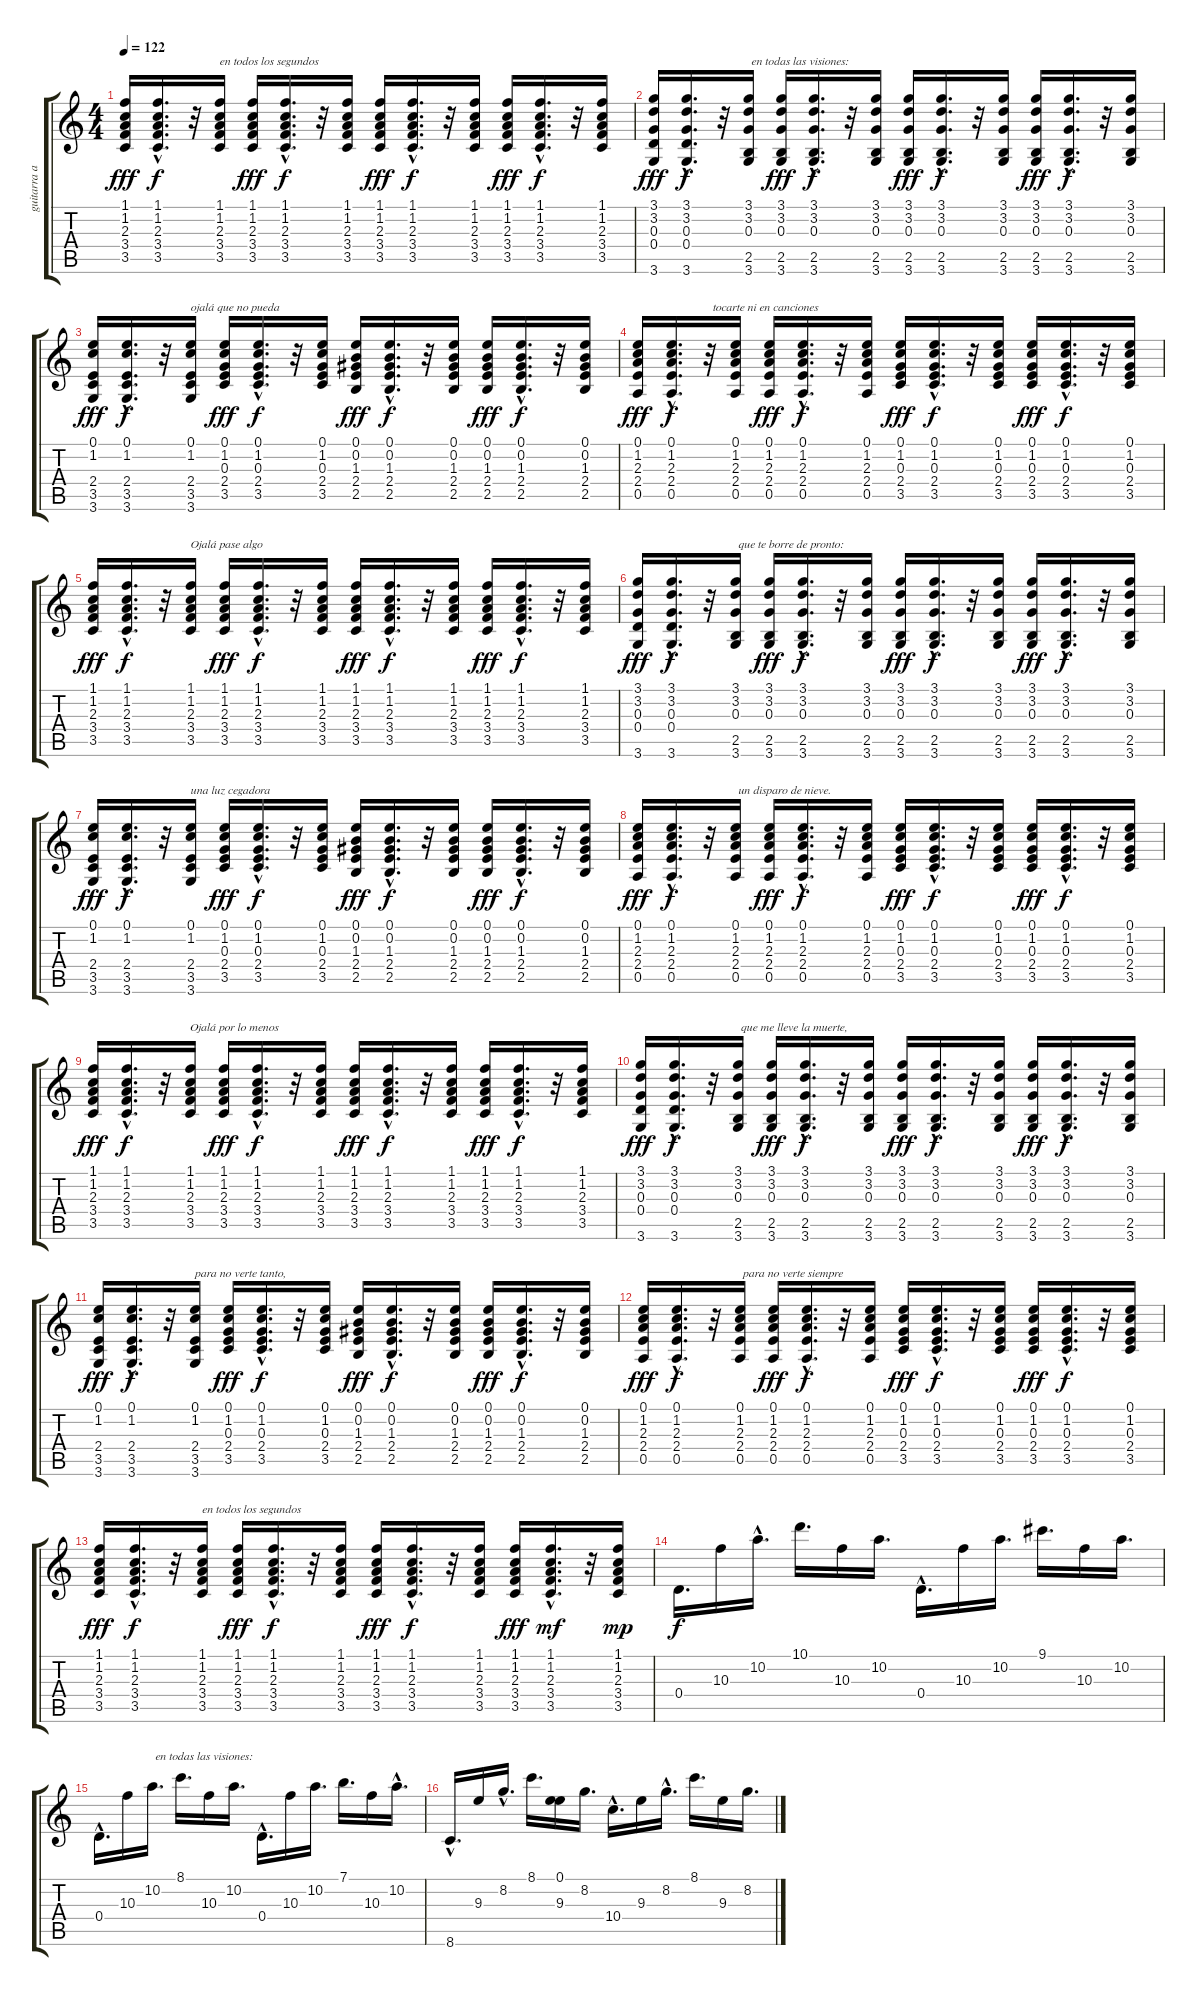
\track ("guitarra acustica" "guitarra a") {instrument acousticguitarnylon}
\staff {score tabs}
\tuning (E4 B3 G3 D3 A2 E2) {hide}
\ts (4 4)
\tempo 122
\clef g2
\ks c
(1.1 1.2 2.3 3.4 3.5).16{dy fff} (1.1{hac} 1.2{hac} 2.3{hac} 3.4{hac} 3.5{hac}).16{d dy f} r.32 (1.1 1.2 2.3 3.4 3.5).16{txt "en todos los segundos"} (1.1 1.2 2.3 3.4 3.5).16{dy fff} (1.1{hac} 1.2{hac} 2.3{hac} 3.4{hac} 3.5{hac}).16{d dy f} r.32 (1.1 1.2 2.3 3.4 3.5).16 (1.1 1.2 2.3 3.4 3.5).16{dy fff} (1.1{hac} 1.2{hac} 2.3{hac} 3.4{hac} 3.5{hac}).16{d dy f} r.32 (1.1 1.2 2.3 3.4 3.5).16 (1.1 1.2 2.3 3.4 3.5).16{dy fff} (1.1{hac} 1.2{hac} 2.3{hac} 3.4{hac} 3.5{hac}).16{d dy f} r.32 (1.1 1.2 2.3 3.4 3.5).16 |
(3.1 3.2 0.3 0.4 3.6).16{dy fff} (3.1{hac} 3.2{hac} 0.3{hac} 0.4{hac} 3.6{hac}).16{d dy f} r.32 (3.1 3.2 0.3 2.5 3.6).16{txt " en todas las visiones: "} (3.1 3.2 0.3 2.5 3.6).16{dy fff} (3.1{hac} 3.2{hac} 0.3{hac} 2.5{hac} 3.6{hac}).16{d dy f} r.32 (3.1 3.2 0.3 2.5 3.6).16 (3.1 3.2 0.3 2.5 3.6).16{dy fff} (3.1{hac} 3.2{hac} 0.3{hac} 2.5{hac} 3.6{hac}).16{d dy f} r.32 (3.1 3.2 0.3 2.5 3.6).16 (3.1 3.2 0.3 2.5 3.6).16{dy fff} (3.1{hac} 3.2{hac} 0.3{hac} 2.5{hac} 3.6{hac}).16{d dy f} r.32 (3.1 3.2 0.3 2.5 3.6).16 |
(0.1 1.2 2.4 3.5 3.6).16{dy fff} (0.1{hac} 1.2{hac} 2.4{hac} 3.5{hac} 3.6{hac}).16{d dy f} r.32 (0.1 1.2 2.4 3.5 3.6).16{txt "ojalá que no pueda "} (0.1 1.2 0.3 2.4 3.5).16{dy fff} (0.1{hac} 1.2{hac} 0.3{hac} 2.4{hac} 3.5{hac}).16{d dy f} r.32 (0.1 1.2 0.3 2.4 3.5).16 (0.1 0.2 1.3 2.4 2.5).16{dy fff} (0.1{hac} 0.2{hac} 1.3{hac} 2.4{hac} 2.5{hac}).16{d dy f} r.32 (0.1 0.2 1.3 2.4 2.5).16 (0.1 0.2 1.3 2.4 2.5).16{dy fff} (0.1{hac} 0.2{hac} 1.3{hac} 2.4{hac} 2.5{hac}).16{d dy f} r.32 (0.1 0.2 1.3 2.4 2.5).16 |
(0.1 1.2 2.3 2.4 0.5).16{dy fff} (0.1{hac} 1.2{hac} 2.3{hac} 2.4{hac} 0.5{hac}).16{d dy f} r.32{txt " tocarte ni en canciones "} (0.1 1.2 2.3 2.4 0.5).16 (0.1 1.2 2.3 2.4 0.5).16{dy fff} (0.1{hac} 1.2{hac} 2.3{hac} 2.4{hac} 0.5{hac}).16{d dy f} r.32 (0.1 1.2 2.3 2.4 0.5).16 (0.1 1.2 0.3 2.4 3.5).16{dy fff} (0.1{hac} 1.2{hac} 0.3{hac} 2.4{hac} 3.5{hac}).16{d dy f} r.32 (0.1 1.2 0.3 2.4 3.5).16 (0.1 1.2 0.3 2.4 3.5).16{dy fff} (0.1{hac} 1.2{hac} 0.3{hac} 2.4{hac} 3.5{hac}).16{d dy f} r.32 (0.1 1.2 0.3 2.4 3.5).16 |
(1.1 1.2 2.3 3.4 3.5).16{dy fff} (1.1{hac} 1.2{hac} 2.3{hac} 3.4{hac} 3.5{hac}).16{d dy f} r.32 (1.1 1.2 2.3 3.4 3.5).16{txt "Ojalá pase algo "} (1.1 1.2 2.3 3.4 3.5).16{dy fff} (1.1{hac} 1.2{hac} 2.3{hac} 3.4{hac} 3.5{hac}).16{d dy f} r.32 (1.1 1.2 2.3 3.4 3.5).16 (1.1 1.2 2.3 3.4 3.5).16{dy fff} (1.1{hac} 1.2{hac} 2.3{hac} 3.4{hac} 3.5{hac}).16{d dy f} r.32 (1.1 1.2 2.3 3.4 3.5).16 (1.1 1.2 2.3 3.4 3.5).16{dy fff} (1.1{hac} 1.2{hac} 2.3{hac} 3.4{hac} 3.5{hac}).16{d dy f} r.32 (1.1 1.2 2.3 3.4 3.5).16 |
(3.1 3.2 0.3 0.4 3.6).16{dy fff} (3.1{hac} 3.2{hac} 0.3{hac} 0.4{hac} 3.6{hac}).16{d dy f} r.32 (3.1 3.2 0.3 2.5 3.6).16{txt " que te borre de pronto: "} (3.1 3.2 0.3 2.5 3.6).16{dy fff} (3.1{hac} 3.2{hac} 0.3{hac} 2.5{hac} 3.6{hac}).16{d dy f} r.32 (3.1 3.2 0.3 2.5 3.6).16 (3.1 3.2 0.3 2.5 3.6).16{dy fff} (3.1{hac} 3.2{hac} 0.3{hac} 2.5{hac} 3.6{hac}).16{d dy f} r.32 (3.1 3.2 0.3 2.5 3.6).16 (3.1 3.2 0.3 2.5 3.6).16{dy fff} (3.1{hac} 3.2{hac} 0.3{hac} 2.5{hac} 3.6{hac}).16{d dy f} r.32 (3.1 3.2 0.3 2.5 3.6).16 |
(0.1 1.2 2.4 3.5 3.6).16{dy fff} (0.1{hac} 1.2{hac} 2.4{hac} 3.5{hac} 3.6{hac}).16{d dy f} r.32 (0.1 1.2 2.4 3.5 3.6).16{txt "una luz cegadora"} (0.1 1.2 0.3 2.4 3.5).16{dy fff} (0.1{hac} 1.2{hac} 0.3{hac} 2.4{hac} 3.5{hac}).16{d dy f} r.32 (0.1 1.2 0.3 2.4 3.5).16 (0.1 0.2 1.3 2.4 2.5).16{dy fff} (0.1{hac} 0.2{hac} 1.3{hac} 2.4{hac} 2.5{hac}).16{d dy f} r.32 (0.1 0.2 1.3 2.4 2.5).16 (0.1 0.2 1.3 2.4 2.5).16{dy fff} (0.1{hac} 0.2{hac} 1.3{hac} 2.4{hac} 2.5{hac}).16{d dy f} r.32 (0.1 0.2 1.3 2.4 2.5).16 |
(0.1 1.2 2.3 2.4 0.5).16{dy fff} (0.1{hac} 1.2{hac} 2.3{hac} 2.4{hac} 0.5{hac}).16{d dy f} r.32 (0.1 1.2 2.3 2.4 0.5).16{txt " un disparo de nieve. "} (0.1 1.2 2.3 2.4 0.5).16{dy fff} (0.1{hac} 1.2{hac} 2.3{hac} 2.4{hac} 0.5{hac}).16{d dy f} r.32 (0.1 1.2 2.3 2.4 0.5).16 (0.1 1.2 0.3 2.4 3.5).16{dy fff} (0.1{hac} 1.2{hac} 0.3{hac} 2.4{hac} 3.5{hac}).16{d dy f} r.32 (0.1 1.2 0.3 2.4 3.5).16 (0.1 1.2 0.3 2.4 3.5).16{dy fff} (0.1{hac} 1.2{hac} 0.3{hac} 2.4{hac} 3.5{hac}).16{d dy f} r.32 (0.1 1.2 0.3 2.4 3.5).16 |
(1.1 1.2 2.3 3.4 3.5).16{dy fff} (1.1{hac} 1.2{hac} 2.3{hac} 3.4{hac} 3.5{hac}).16{d dy f} r.32 (1.1 1.2 2.3 3.4 3.5).16{txt "Ojalá por lo menos "} (1.1 1.2 2.3 3.4 3.5).16{dy fff} (1.1{hac} 1.2{hac} 2.3{hac} 3.4{hac} 3.5{hac}).16{d dy f} r.32 (1.1 1.2 2.3 3.4 3.5).16 (1.1 1.2 2.3 3.4 3.5).16{dy fff} (1.1{hac} 1.2{hac} 2.3{hac} 3.4{hac} 3.5{hac}).16{d dy f} r.32 (1.1 1.2 2.3 3.4 3.5).16 (1.1 1.2 2.3 3.4 3.5).16{dy fff} (1.1{hac} 1.2{hac} 2.3{hac} 3.4{hac} 3.5{hac}).16{d dy f} r.32 (1.1 1.2 2.3 3.4 3.5).16 |
(3.1 3.2 0.3 0.4 3.6).16{dy fff} (3.1{hac} 3.2{hac} 0.3{hac} 0.4{hac} 3.6{hac}).16{d dy f} r.32 (3.1 3.2 0.3 2.5 3.6).16{txt " que me lleve la muerte, "} (3.1 3.2 0.3 2.5 3.6).16{dy fff} (3.1{hac} 3.2{hac} 0.3{hac} 2.5{hac} 3.6{hac}).16{d dy f} r.32 (3.1 3.2 0.3 2.5 3.6).16 (3.1 3.2 0.3 2.5 3.6).16{dy fff} (3.1{hac} 3.2{hac} 0.3{hac} 2.5{hac} 3.6{hac}).16{d dy f} r.32 (3.1 3.2 0.3 2.5 3.6).16 (3.1 3.2 0.3 2.5 3.6).16{dy fff} (3.1{hac} 3.2{hac} 0.3{hac} 2.5{hac} 3.6{hac}).16{d dy f} r.32 (3.1 3.2 0.3 2.5 3.6).16 |
(0.1 1.2 2.4 3.5 3.6).16{dy fff} (0.1{hac} 1.2{hac} 2.4{hac} 3.5{hac} 3.6{hac}).16{d dy f} r.32 (0.1 1.2 2.4 3.5 3.6).16{txt "para no verte tanto,"} (0.1 1.2 0.3 2.4 3.5).16{dy fff} (0.1{hac} 1.2{hac} 0.3{hac} 2.4{hac} 3.5{hac}).16{d dy f} r.32 (0.1 1.2 0.3 2.4 3.5).16 (0.1 0.2 1.3 2.4 2.5).16{dy fff} (0.1{hac} 0.2{hac} 1.3{hac} 2.4{hac} 2.5{hac}).16{d dy f} r.32 (0.1 0.2 1.3 2.4 2.5).16 (0.1 0.2 1.3 2.4 2.5).16{dy fff} (0.1{hac} 0.2{hac} 1.3{hac} 2.4{hac} 2.5{hac}).16{d dy f} r.32 (0.1 0.2 1.3 2.4 2.5).16 |
(0.1 1.2 2.3 2.4 0.5).16{dy fff} (0.1{hac} 1.2{hac} 2.3{hac} 2.4{hac} 0.5{hac}).16{d dy f} r.32 (0.1 1.2 2.3 2.4 0.5).16{txt " para no verte siempre"} (0.1 1.2 2.3 2.4 0.5).16{dy fff} (0.1{hac} 1.2{hac} 2.3{hac} 2.4{hac} 0.5{hac}).16{d dy f} r.32 (0.1 1.2 2.3 2.4 0.5).16 (0.1 1.2 0.3 2.4 3.5).16{dy fff} (0.1{hac} 1.2{hac} 0.3{hac} 2.4{hac} 3.5{hac}).16{d dy f} r.32 (0.1 1.2 0.3 2.4 3.5).16 (0.1 1.2 0.3 2.4 3.5).16{dy fff} (0.1{hac} 1.2{hac} 0.3{hac} 2.4{hac} 3.5{hac}).16{d dy f} r.32 (0.1 1.2 0.3 2.4 3.5).16 |
(1.1 1.2 2.3 3.4 3.5).16{dy fff} (1.1{hac} 1.2{hac} 2.3{hac} 3.4{hac} 3.5{hac}).16{d dy f} r.32 (1.1 1.2 2.3 3.4 3.5).16{txt "en todos los segundos"} (1.1 1.2 2.3 3.4 3.5).16{dy fff} (1.1{hac} 1.2{hac} 2.3{hac} 3.4{hac} 3.5{hac}).16{d dy f} r.32 (1.1 1.2 2.3 3.4 3.5).16 (1.1 1.2 2.3 3.4 3.5).16{dy fff} (1.1{hac} 1.2{hac} 2.3{hac} 3.4{hac} 3.5{hac}).16{d dy f} r.32 (1.1 1.2 2.3 3.4 3.5).16 (1.1 1.2 2.3 3.4 3.5).16{dy fff} (1.1{hac} 1.2{hac} 2.3{hac} 3.4{hac} 3.5{hac}).16{d dy mf} r.32 (1.1 1.2 2.3 3.4 3.5).16{dy mp} |
0.4.16{d dy f} 10.3.16 10.2{hac}.16{d} 10.1.16{d} 10.3.16 10.2.16{d} 0.4{hac}.16{d} 10.3.16 10.2.16{d} 9.1.16{d} 10.3.16 10.2.16{d} |
0.4{hac}.16{d} 10.3.16 10.2.16{d txt " en todas las visiones:"} 8.1.16{d} 10.3.16 10.2.16{d} 0.4{hac}.16{d} 10.3.16 10.2.16{d} 7.1.16{d} 10.3.16 10.2{hac}.16{d} |
8.6{hac}.16{d} 9.3.16 8.2{hac}.16{d} 8.1.16{d} (0.1 9.3).16 8.2.16{d} 10.4{hac}.16{d} 9.3.16 8.2{hac}.16{d} 8.1.16{d} 9.3.16 8.2.16{d}
